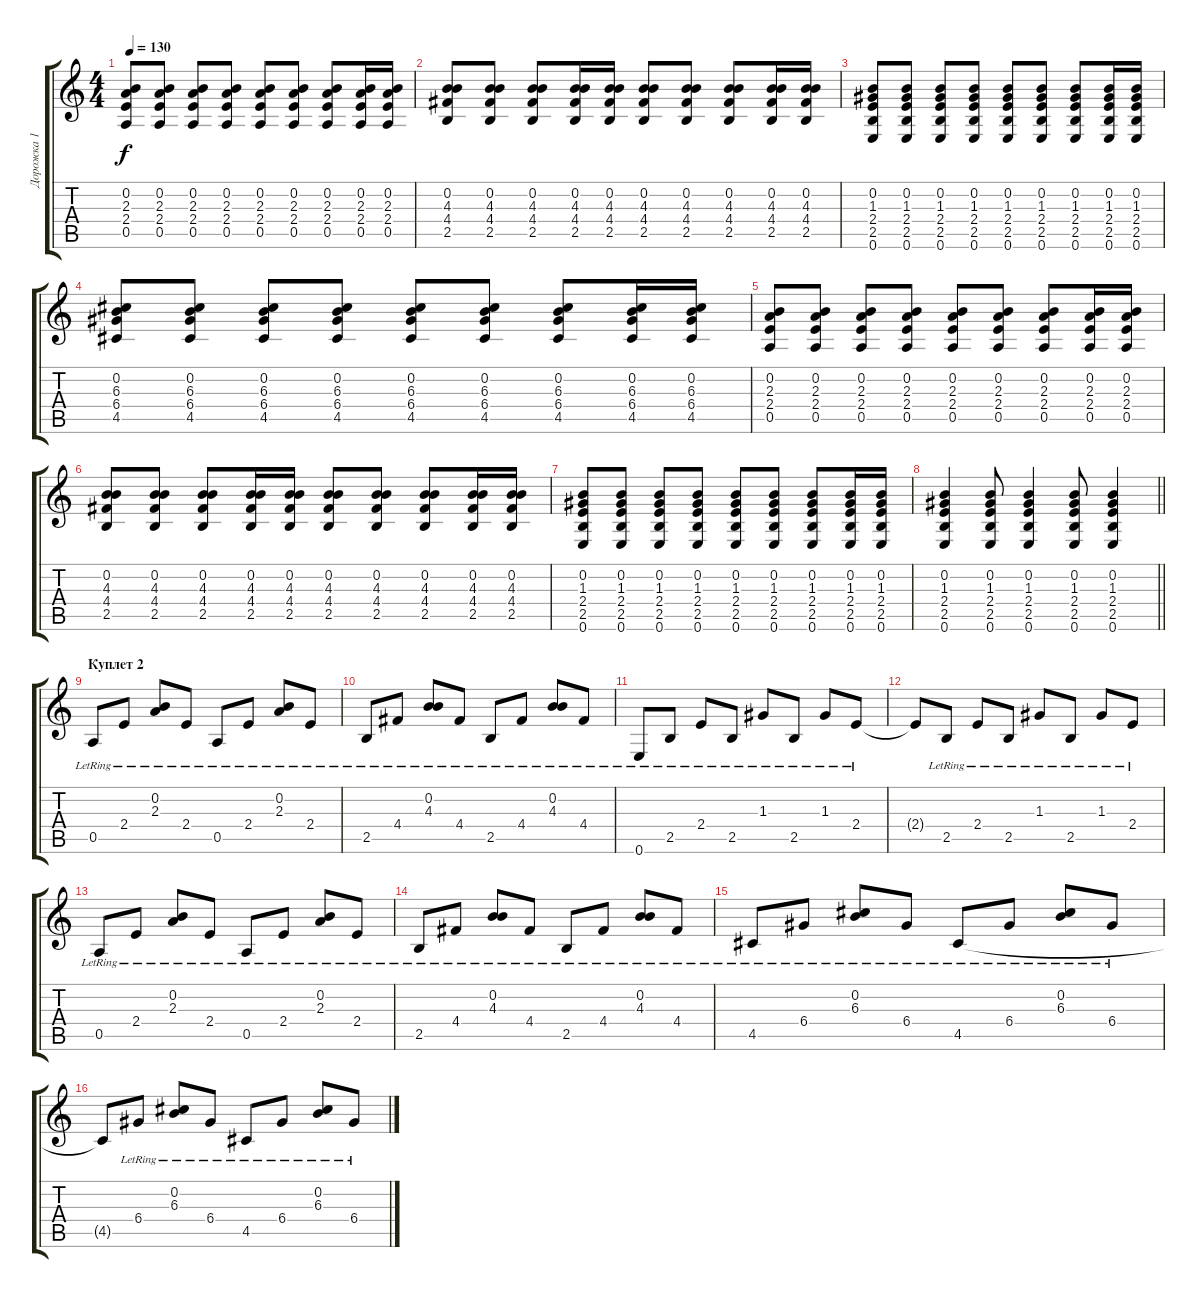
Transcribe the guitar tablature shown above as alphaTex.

\track ("Дорожка 1" "Дорожка 1") {instrument acousticguitarsteel}
\staff {score tabs}
\tuning (E4 B3 G3 D3 A2 E2) {hide}
\ts (4 4)
\tempo 130
\clef g2
\ks c
(0.2 2.3 2.4 0.5).8{dy f} (0.2 2.3 2.4 0.5).8 (0.2 2.3 2.4 0.5).8 (0.2 2.3 2.4 0.5).8 (0.2 2.3 2.4 0.5).8 (0.2 2.3 2.4 0.5).8 (0.2 2.3 2.4 0.5).8 (0.2 2.3 2.4 0.5).16 (0.2 2.3 2.4 0.5).16 |
(0.2 4.3 4.4 2.5).8 (0.2 4.3 4.4 2.5).8 (0.2 4.3 4.4 2.5).8 (0.2 4.3 4.4 2.5).16 (0.2 4.3 4.4 2.5).16 (0.2 4.3 4.4 2.5).8 (0.2 4.3 4.4 2.5).8 (0.2 4.3 4.4 2.5).8 (0.2 4.3 4.4 2.5).16 (0.2 4.3 4.4 2.5).16 |
(0.2 1.3 2.4 2.5 0.6).8 (0.2 1.3 2.4 2.5 0.6).8 (0.2 1.3 2.4 2.5 0.6).8 (0.2 1.3 2.4 2.5 0.6).8 (0.2 1.3 2.4 2.5 0.6).8 (0.2 1.3 2.4 2.5 0.6).8 (0.2 1.3 2.4 2.5 0.6).8 (0.2 1.3 2.4 2.5 0.6).16 (0.2 1.3 2.4 2.5 0.6).16 |
(0.2 6.3 6.4 4.5).8 (0.2 6.3 6.4 4.5).8 (0.2 6.3 6.4 4.5).8 (0.2 6.3 6.4 4.5).8 (0.2 6.3 6.4 4.5).8 (0.2 6.3 6.4 4.5).8 (0.2 6.3 6.4 4.5).8 (0.2 6.3 6.4 4.5).16 (0.2 6.3 6.4 4.5).16 |
(0.2 2.3 2.4 0.5).8 (0.2 2.3 2.4 0.5).8 (0.2 2.3 2.4 0.5).8 (0.2 2.3 2.4 0.5).8 (0.2 2.3 2.4 0.5).8 (0.2 2.3 2.4 0.5).8 (0.2 2.3 2.4 0.5).8 (0.2 2.3 2.4 0.5).16 (0.2 2.3 2.4 0.5).16 |
(0.2 4.3 4.4 2.5).8 (0.2 4.3 4.4 2.5).8 (0.2 4.3 4.4 2.5).8 (0.2 4.3 4.4 2.5).16 (0.2 4.3 4.4 2.5).16 (0.2 4.3 4.4 2.5).8 (0.2 4.3 4.4 2.5).8 (0.2 4.3 4.4 2.5).8 (0.2 4.3 4.4 2.5).16 (0.2 4.3 4.4 2.5).16 |
(0.2 1.3 2.4 2.5 0.6).8 (0.2 1.3 2.4 2.5 0.6).8 (0.2 1.3 2.4 2.5 0.6).8 (0.2 1.3 2.4 2.5 0.6).8 (0.2 1.3 2.4 2.5 0.6).8 (0.2 1.3 2.4 2.5 0.6).8 (0.2 1.3 2.4 2.5 0.6).8 (0.2 1.3 2.4 2.5 0.6).16 (0.2 1.3 2.4 2.5 0.6).16 |
\barLineRight lightlight
(0.2 1.3 2.4 2.5 0.6).4 (0.2 1.3 2.4 2.5 0.6).8 (0.2 1.3 2.4 2.5 0.6).4 (0.2 1.3 2.4 2.5 0.6).8 (0.2 1.3 2.4 2.5 0.6).4 |
\section ("" "Куплет 2")
0.5{lr}.8 2.4{lr}.8 (0.2{lr} 2.3{lr}).8 2.4{lr}.8 0.5{lr}.8 2.4{lr}.8 (0.2{lr} 2.3{lr}).8 2.4{lr}.8 |
2.5{lr}.8 4.4{lr}.8 (0.2{lr} 4.3{lr}).8 4.4{lr}.8 2.5{lr}.8 4.4{lr}.8 (0.2{lr} 4.3{lr}).8 4.4{lr}.8 |
0.6{lr}.8 2.5{lr}.8 2.4{lr}.8 2.5{lr}.8 1.3{lr}.8 2.5{lr}.8 1.3{lr}.8 2.4{lr}.8 |
2.4{t}.8 2.5{lr}.8 2.4{lr}.8 2.5{lr}.8 1.3{lr}.8 2.5{lr}.8 1.3{lr}.8 2.4{lr}.8 |
0.5{lr}.8 2.4{lr}.8 (0.2{lr} 2.3{lr}).8 2.4{lr}.8 0.5{lr}.8 2.4{lr}.8 (0.2{lr} 2.3{lr}).8 2.4{lr}.8 |
2.5{lr}.8 4.4{lr}.8 (0.2{lr} 4.3{lr}).8 4.4{lr}.8 2.5{lr}.8 4.4{lr}.8 (0.2{lr} 4.3{lr}).8 4.4{lr}.8 |
4.5{lr}.8 6.4{lr}.8 (0.2{lr} 6.3{lr}).8 6.4{lr}.8 4.5{lr}.8 6.4{lr}.8 (0.2{lr} 6.3{lr}).8 6.4{lr}.8 |
4.5{t}.8 6.4{lr}.8 (0.2{lr} 6.3{lr}).8 6.4{lr}.8 4.5{lr}.8 6.4{lr}.8 (0.2{lr} 6.3{lr}).8 6.4{lr}.8
